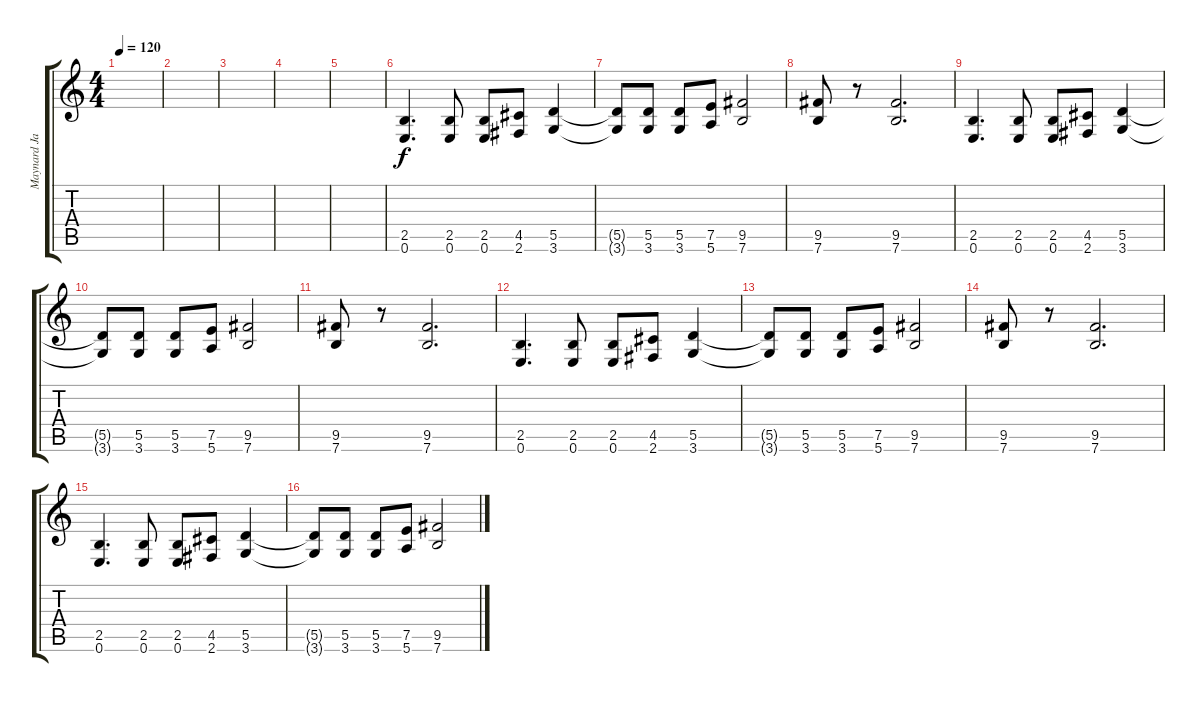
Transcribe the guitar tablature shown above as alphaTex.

\track ("Maynard James Keenan" "Maynard Ja") {instrument distortionguitar}
\staff {score tabs}
\tuning (E4 B3 G3 D3 A2 E2) {hide}
\ts (4 4)
\tempo 120
\clef g2
\ks c
|
|
|
|
|
(2.5 0.6).4{d} (2.5 0.6).8 (2.5 0.6).8 (4.5 2.6).8 (5.5 3.6).4 |
(5.5{t} 3.6{t}).8 (5.5 3.6).8 (5.5 3.6).8 (7.5 5.6).8 (9.5 7.6).2 |
(9.5 7.6).8 r.8 (9.5 7.6).2{d} |
(2.5 0.6).4{d} (2.5 0.6).8 (2.5 0.6).8 (4.5 2.6).8 (5.5 3.6).4 |
(5.5{t} 3.6{t}).8 (5.5 3.6).8 (5.5 3.6).8 (7.5 5.6).8 (9.5 7.6).2 |
(9.5 7.6).8 r.8 (9.5 7.6).2{d} |
(2.5 0.6).4{d} (2.5 0.6).8 (2.5 0.6).8 (4.5 2.6).8 (5.5 3.6).4 |
(5.5{t} 3.6{t}).8 (5.5 3.6).8 (5.5 3.6).8 (7.5 5.6).8 (9.5 7.6).2 |
(9.5 7.6).8 r.8 (9.5 7.6).2{d} |
(2.5 0.6).4{d} (2.5 0.6).8 (2.5 0.6).8 (4.5 2.6).8 (5.5 3.6).4 |
(5.5{t} 3.6{t}).8 (5.5 3.6).8 (5.5 3.6).8 (7.5 5.6).8 (9.5 7.6).2
